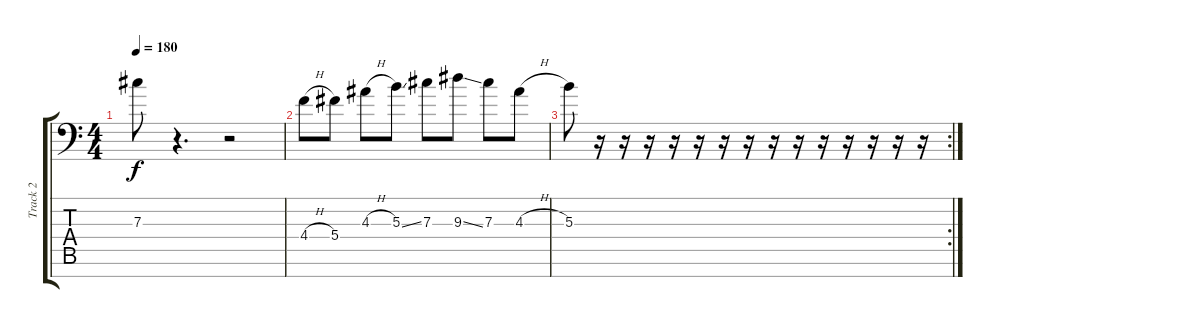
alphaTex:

\track ("Track 2" "Track 2") {instrument distortionguitar}
\staff {score tabs}
\tuning (Eb4 Bb3 Gb3 Db3 Ab2 Eb2 Ab1) {hide}
\ts (4 4)
\tempo 180
\clef f4
\ks c
7.3{t}.8{dy f} r.4{d} r.2 |
4.4{h}.8 5.4.8 4.3{h}.8 5.3{ss}.8 7.3.8 9.3{ss}.8 7.3.8 4.3{h}.8 |
\rc 2
5.3.8 r.16 r.16 r.16 r.16 r.16 r.16 r.16 r.16 r.16 r.16 r.16 r.16 r.16 r.16
